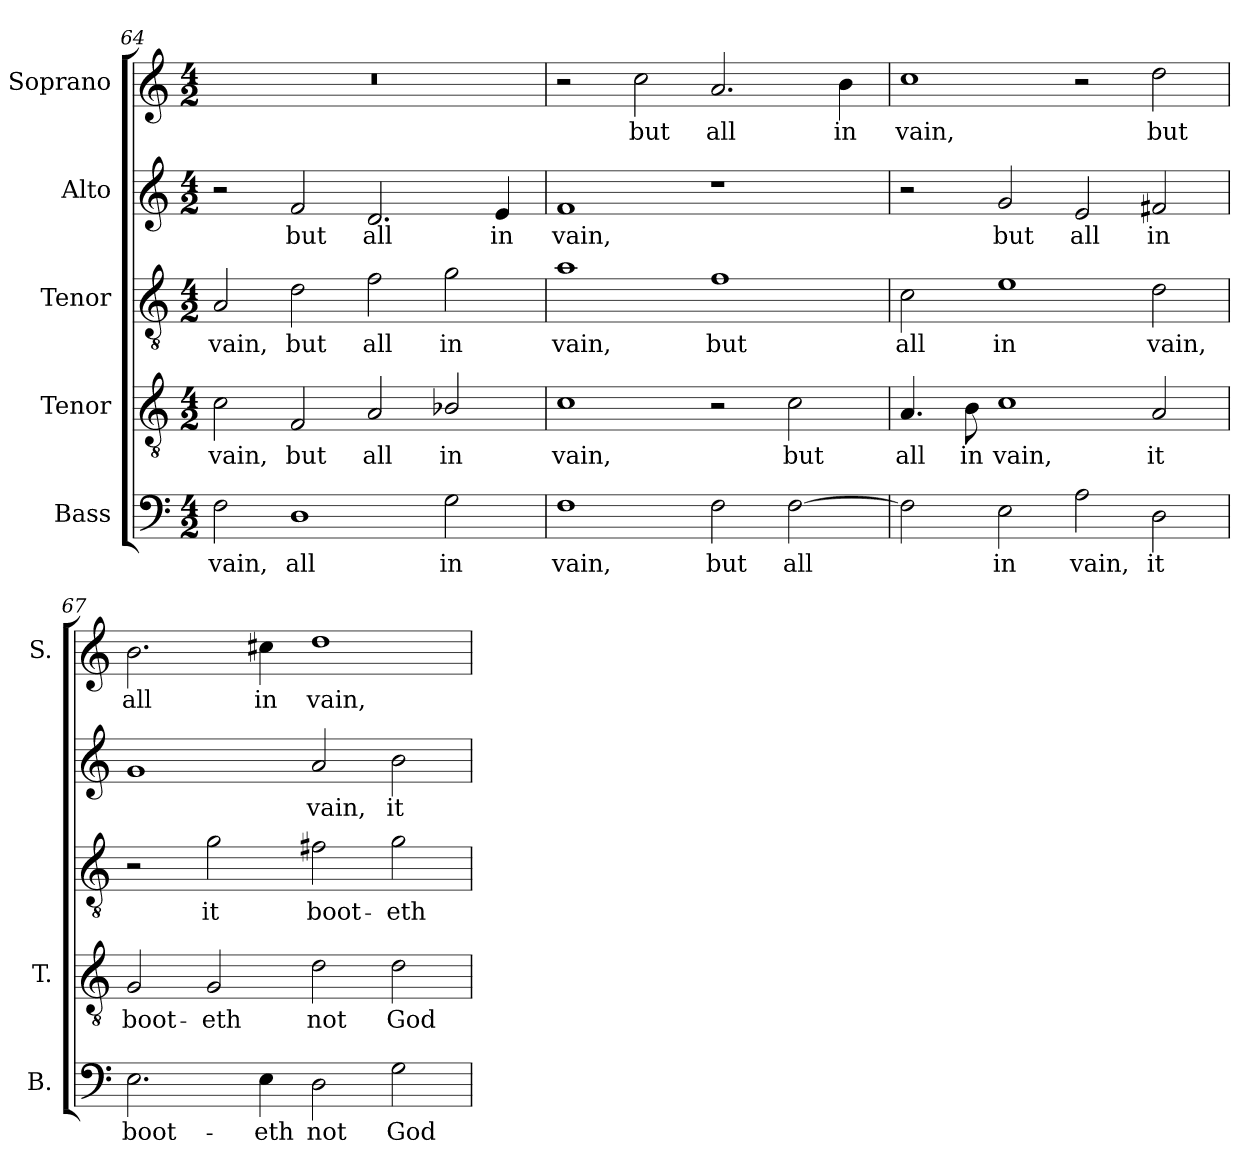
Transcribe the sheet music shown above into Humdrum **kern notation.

**kern	**text	**kern	**text	**kern	**text	**kern	**text	**kern	**text
*part5	*part5	*part4	*part4	*part3	*part3	*part2	*part2	*part1	*part1
*staff5	*staff5	*staff4	*staff4	*staff3	*staff3	*staff2	*staff2	*staff1	*staff1
*I"Bass	*	*I"Tenor	*	*I"Tenor	*	*I"Alto	*	*I"Soprano	*
*I'B.	*	*I'T.	*	*	*	*	*	*I'S.	*
*clefF4	*	*clefGv2	*	*clefGv2	*	*clefG2	*	*clefG2	*
*	*	*ITrd7c12	*	*ITrd7c12	*	*ITrd7c12	*	*	*
*k[]	*	*k[]	*	*k[]	*	*k[]	*	*k[]	*
*C:	*	*C:	*	*C:	*	*C:	*	*C:	*
*M4/2	*	*M4/2	*	*M4/2	*	*M4/2	*	*M4/2	*
=64	=64	=64	=64	=64	=64	=64	=64	=64	=64
!	!LO:LY:b:color=#000000	!	!	!	!	!	!	!	!
!	!	!	!LO:LY:b:color=#000000	!	!	!	!	!	!
!	!	!	!	!	!LO:LY:b:color=#000000	!	!	!LO:N:vis=1	!
2Fi\	vain,	2Ci\	vain,	2AAi/	vain,	2r	.	0r	.
!	!LO:LY:b:color=#000000	!	!	!	!	!	!	!	!
!	!	!	!LO:LY:b:color=#000000	!	!	!	!	!	!
!	!	!	!	!	!LO:LY:b:color=#000000	!	!	!	!
!	!	!	!	!	!	!	!LO:LY:b:color=#000000	!	!
1Di	all	2FFi/	but	2Di\	but	2Fi/	but	.	.
!	!	!	!LO:LY:b:color=#000000	!	!	!	!	!	!
!	!	!	!	!	!LO:LY:b:color=#000000	!	!	!	!
!	!	!	!	!	!	!	!LO:LY:b:color=#000000	!	!
.	.	2AAi/	all	2Fi\	all	2.Di/	all	.	.
!	!LO:LY:b:color=#000000	!	!	!	!	!	!	!	!
!	!	!	!LO:LY:b:color=#000000	!	!	!	!	!	!
!	!	!	!	!	!LO:LY:b:color=#000000	!	!	!	!
2Gi\	in	2BB-Xi/	in	2Gi\	in	.	.	.	.
!	!	!	!	!	!	!	!LO:LY:b:color=#000000	!	!
.	.	.	.	.	.	4Ei/	in	.	.
=65	=65	=65	=65	=65	=65	=65	=65	=65	=65
!	!LO:LY:b:color=#000000	!	!	!	!	!	!	!	!
!	!	!	!LO:LY:b:color=#000000	!	!	!	!	!	!
!	!	!	!	!	!LO:LY:b:color=#000000	!	!	!	!
!	!	!	!	!	!	!	!LO:LY:b:color=#000000	!	!
1Fi	vain,	1Ci	vain,	1Ai	vain,	1Fi	vain,	2r	.
!	!	!	!	!	!	!	!	!	!LO:LY:b:color=#000000
.	.	.	.	.	.	.	.	2cci\	but
!	!LO:LY:b:color=#000000	!	!	!	!	!	!	!	!
!	!	!	!	!	!LO:LY:b:color=#000000	!	!	!	!
!	!	!	!	!	!	!	!	!	!LO:LY:b:color=#000000
2Fi\	but	2r	.	1Fi	but	1r	.	2.ai/	all
!	!LO:LY:b:color=#000000	!	!	!	!	!	!	!	!
!	!	!	!LO:LY:b:color=#000000	!	!	!	!	!	!
[2Fi\	all	2Ci\	but	.	.	.	.	.	.
!	!	!	!	!	!	!	!	!	!LO:LY:b:color=#000000
.	.	.	.	.	.	.	.	4bi\	in
!!LO:LB:g=z
=66	=66	=66	=66	=66	=66	=66	=66	=66	=66
!	!	!	!LO:LY:b:color=#000000	!	!	!	!	!	!
!	!	!	!	!	!LO:LY:b:color=#000000	!	!	!	!
!	!	!	!	!	!	!	!	!	!LO:LY:b:color=#000000
2Fi\]	.	4.AAi/	all	2Ci\	all	2r	.	1cci	vain,
!	!	!	!LO:LY:b:color=#000000	!	!	!	!	!	!
.	.	8BBi\	in	.	.	.	.	.	.
!	!LO:LY:b:color=#000000	!	!	!	!	!	!	!	!
!	!	!	!LO:LY:b:color=#000000	!	!	!	!	!	!
!	!	!	!	!	!LO:LY:b:color=#000000	!	!	!	!
!	!	!	!	!	!	!	!LO:LY:b:color=#000000	!	!
2Ei\	in	1Ci	vain,	1Ei	in	2Gi/	but	.	.
!	!LO:LY:b:color=#000000	!	!	!	!	!	!	!	!
!	!	!	!	!	!	!	!LO:LY:b:color=#000000	!	!
2Ai\	vain,	.	.	.	.	2Ei/	all	2r	.
!	!LO:LY:b:color=#000000	!	!	!	!	!	!	!	!
!	!	!	!LO:LY:b:color=#000000	!	!	!	!	!	!
!	!	!	!	!	!LO:LY:b:color=#000000	!	!	!	!
!	!	!	!	!	!	!	!LO:LY:b:color=#000000	!	!
!	!	!	!	!	!	!	!	!	!LO:LY:b:color=#000000
2Di\	it	2AAi/	it	2Di\	vain,	2F#Xi/	in	2ddi\	but
=67	=67	=67	=67	=67	=67	=67	=67	=67	=67
!	!LO:LY:b:color=#000000	!	!	!	!	!	!	!	!
!	!	!	!LO:LY:b:color=#000000	!	!	!	!	!	!
!	!	!	!	!	!	!	!	!	!LO:LY:b:color=#000000
2.Ei\	boot-	2GGi/	boot-	2r	.	1Gi	.	2.bi\	all
!	!	!	!LO:LY:b:color=#000000	!	!	!	!	!	!
!	!	!	!	!	!LO:LY:b:color=#000000	!	!	!	!
.	.	2GGi/	-eth	2Gi\	it	.	.	.	.
!	!LO:LY:b:color=#000000	!	!	!	!	!	!	!	!
!	!	!	!	!	!	!	!	!	!LO:LY:b:color=#000000
4Ei\	-eth	.	.	.	.	.	.	4cc#Xi\	in
!	!LO:LY:b:color=#000000	!	!	!	!	!	!	!	!
!	!	!	!LO:LY:b:color=#000000	!	!	!	!	!	!
!	!	!	!	!	!LO:LY:b:color=#000000	!	!	!	!
!	!	!	!	!	!	!	!LO:LY:b:color=#000000	!	!
!	!	!	!	!	!	!	!	!	!LO:LY:b:color=#000000
2Di\	not	2Di\	not	2F#Xi\	boot-	2Ai/	vain,	1ddi	vain,
!	!LO:LY:b:color=#000000	!	!	!	!	!	!	!	!
!	!	!	!LO:LY:b:color=#000000	!	!	!	!	!	!
!	!	!	!	!	!LO:LY:b:color=#000000	!	!	!	!
!	!	!	!	!	!	!	!LO:LY:b:color=#000000	!	!
2Gi\	God	2Di\	God	2Gi\	-eth	2Bi\	it	.	.
=	=	=	=	=	=	=	=	=	=
*-	*-	*-	*-	*-	*-	*-	*-	*-	*-
